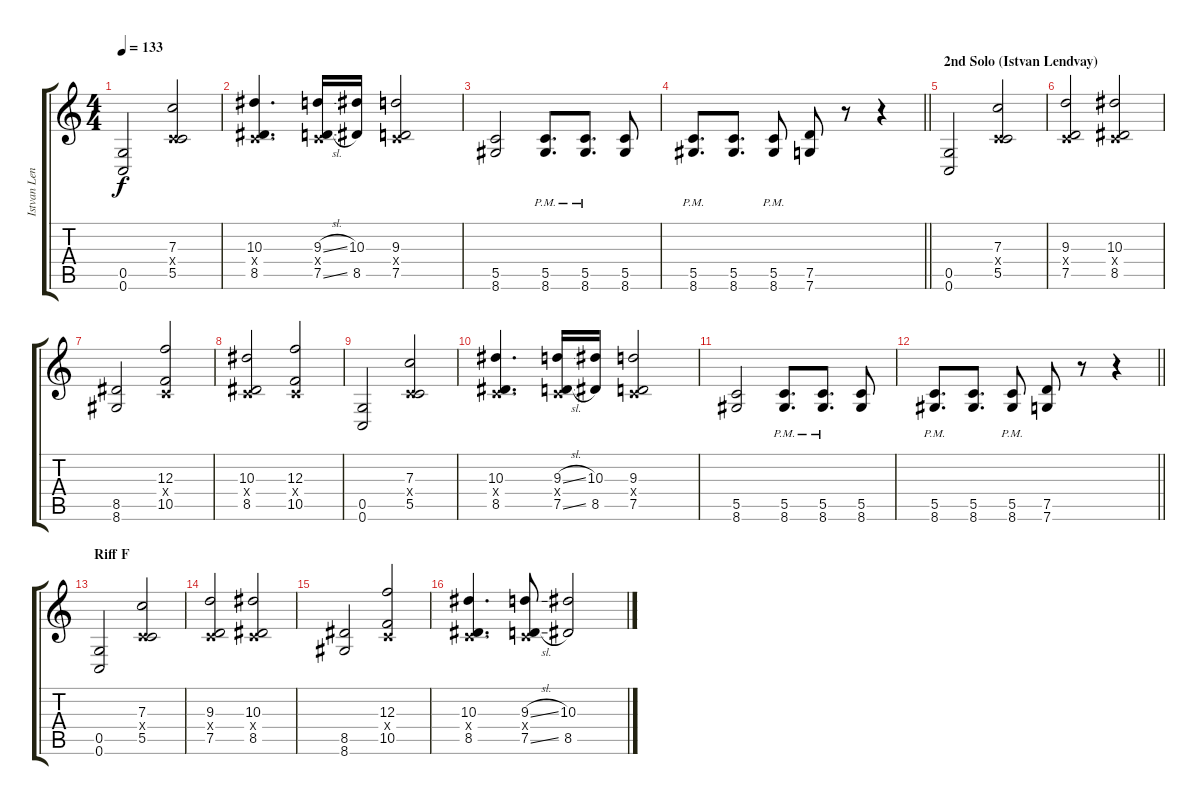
\track ("Istvan Lendvay (Lead)" "Istvan Len") {instrument overdrivenguitar}
\staff {score tabs}
\tuning (D4 A3 F3 C3 G2 C2) {hide}
\ts (4 4)
\tempo 133
\clef g2
\ks c
(0.5 0.6).2{dy f} (7.3 0.4{x} 5.5).2 |
(10.3 0.4{x} 8.5).4{d} (9.3{sl} 0.4{x} 7.5{sl}).16 (10.3 8.5).16 (9.3 0.4{x} 7.5).2 |
(5.5 8.6).2 (5.5{pm} 8.6{pm}).8{d} (5.5{pm} 8.6{pm}).8{d} (5.5 8.6).8 |
\barLineRight lightlight
(5.5{pm} 8.6{pm}).8{d} (5.5 8.6).8{d} (5.5{pm} 8.6{pm}).8 (7.5 7.6).8 r.8 r.4 |
\section ("" "2nd Solo (Istvan Lendvay)")
(0.5 0.6).2 (7.3 0.4{x} 5.5).2 |
(9.3 0.4{x} 7.5).2 (10.3 0.4{x} 8.5).2 |
(8.5 8.6).2 (12.3 0.4{x} 10.5).2 |
(10.3 0.4{x} 8.5).2 (12.3 0.4{x} 10.5).2 |
(0.5 0.6).2 (7.3 0.4{x} 5.5).2 |
(10.3 0.4{x} 8.5).4{d} (9.3{sl} 0.4{x} 7.5{sl}).16 (10.3 8.5).16 (9.3 0.4{x} 7.5).2 |
(5.5 8.6).2 (5.5{pm} 8.6{pm}).8{d} (5.5{pm} 8.6{pm}).8{d} (5.5 8.6).8 |
\barLineRight lightlight
(5.5{pm} 8.6{pm}).8{d} (5.5 8.6).8{d} (5.5{pm} 8.6{pm}).8 (7.5 7.6).8 r.8 r.4 |
\section ("" "Riff F")
(0.5 0.6).2 (7.3 0.4{x} 5.5).2 |
(9.3 0.4{x} 7.5).2 (10.3 0.4{x} 8.5).2 |
(8.5 8.6).2 (12.3 0.4{x} 10.5).2 |
(10.3 0.4{x} 8.5).4{d} (9.3{sl} 0.4{x} 7.5{sl}).8 (10.3 8.5).2
